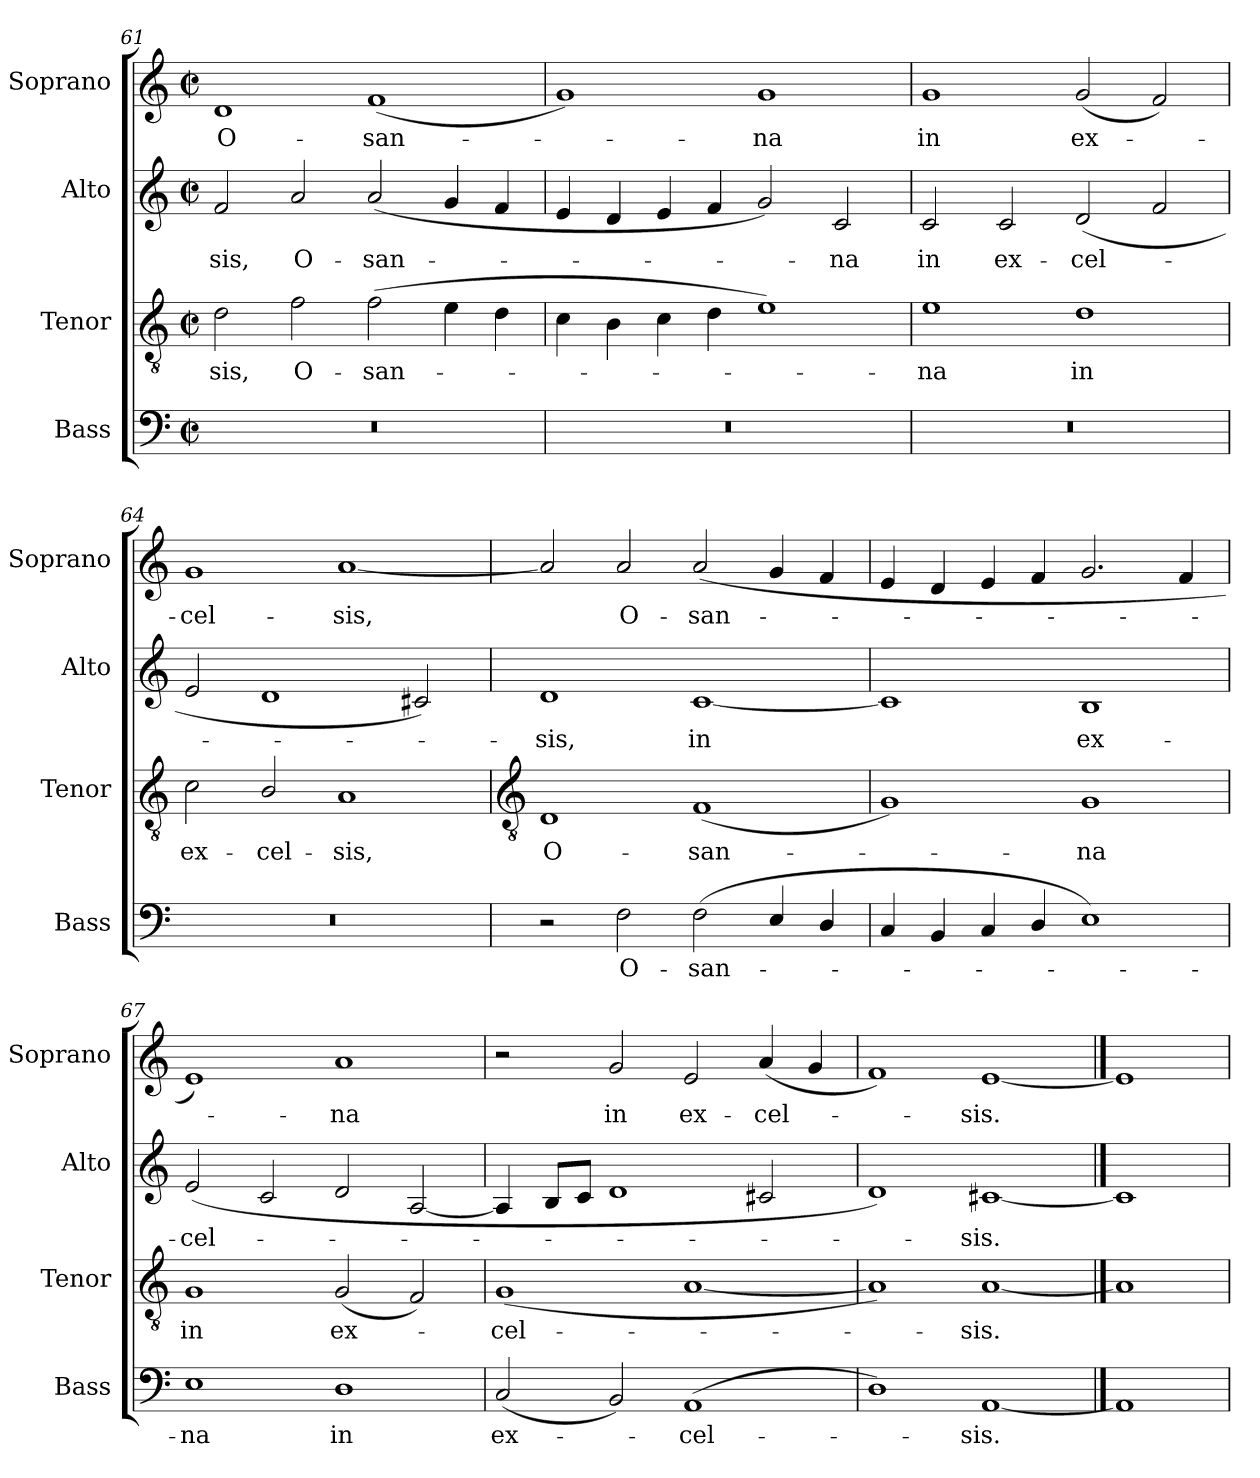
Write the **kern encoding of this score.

**kern	**text	**kern	**text	**kern	**text	**kern	**text
*part4	*part4	*part3	*part3	*part2	*part2	*part1	*part1
*staff4	*staff4	*staff3	*staff3	*staff2	*staff2	*staff1	*staff1
*I"Bass	*	*I"Tenor	*	*I"Alto	*	*I"Soprano	*
*I'Bass	*	*I'Tenor	*	*I'Alto	*	*I'Soprano	*
*clefF4	*	*clefGv2	*	*clefG2	*	*clefG2	*
*k[]	*	*k[]	*	*k[]	*	*k[]	*
*C:	*	*C:	*	*C:	*	*C:	*
*M4/2	*	*M4/2	*	*M4/2	*	*M4/2	*
*met(c|)	*	*met(c|)	*	*met(c|)	*	*met(c|)	*
=61	=61	=61	=61	=61	=61	=61	=61
!	!	!	!LO:LY:b	!	!LO:LY:b	!	!LO:LY:b
0r	.	2d	sis,	2f	sis,	1d	O-
!	!	!	!LO:LY:b	!	!LO:LY:b	!	!
.	.	2f	O-	2a	O-	.	.
!	!	!	!LO:LY:b	!	!LO:LY:b	!	!LO:LY:b
.	.	(>2f	-san-	(<2a	-san-	(<1f	-san-
.	.	4e	.	4g	.	.	.
.	.	4d	.	4f	.	.	.
=62	=62	=62	=62	=62	=62	=62	=62
0r	.	4c	.	4e	.	1g)	.
.	.	4B	.	4d	.	.	.
.	.	4c	.	4e	.	.	.
.	.	4d	.	4f	.	.	.
!	!	!	!	!	!	!	!LO:LY:b
.	.	1e)	.	2g)	.	1g	na
!	!	!	!	!	!LO:LY:b	!	!
.	.	.	.	2c	na	.	.
=63	=63	=63	=63	=63	=63	=63	=63
!	!	!	!LO:LY:b	!	!LO:LY:b	!	!LO:LY:b
0r	.	1e	na	2c	in	1g	in
!	!	!	!	!	!LO:LY:b	!	!
.	.	.	.	2c	ex-	.	.
!	!	!	!LO:LY:b	!	!LO:LY:b	!	!LO:LY:b
.	.	1d	in	(<2d	-cel-	(<2g	ex-
.	.	.	.	2f	.	2f)	.
=64	=64	=64	=64	=64	=64	=64	=64
!	!	!	!LO:LY:b	!	!	!	!LO:LY:b
0r	.	2c	ex-	2e	.	1g	cel-
!	!	!	!LO:LY:b	!	!	!	!
.	.	2B/	-cel-	1d	.	.	.
!	!	!	!LO:LY:b	!	!	!	!LO:LY:b
.	.	1A	-sis,	.	.	[1a	-sis,
.	.	.	.	2c#X)	.	.	.
!!LO:LB:g=z
=65	=65	=65	=65	=65	=65	=65	=65
*	*	*clefGv2	*	*	*	*	*
!	!	!	!LO:LY:b	!	!LO:LY:b	!	!
2r	.	1D	O-	1d	sis,	2a]	.
!	!LO:LY:b	!	!	!	!	!	!LO:LY:b
2F	O-	.	.	.	.	2a	O-
!	!LO:LY:b	!	!LO:LY:b	!	!LO:LY:b	!	!LO:LY:b
(<2F	-san-	(<1F	-san-	[1c	in	(<2a	-san-
4E/	.	.	.	.	.	4g	.
4D/	.	.	.	.	.	4f	.
=66	=66	=66	=66	=66	=66	=66	=66
4C	.	1G)	.	1c]	.	4e	.
4BB	.	.	.	.	.	4d	.
4C	.	.	.	.	.	4e	.
4D/	.	.	.	.	.	4f	.
!	!	!	!LO:LY:b	!	!LO:LY:b	!	!
1E/)	.	1G	na	1B	ex-	2.g	.
.	.	.	.	.	.	4f	.
=67	=67	=67	=67	=67	=67	=67	=67
!	!LO:LY:b	!	!LO:LY:b	!	!LO:LY:b	!	!
1E	na	1G	in	(<2e	-cel-	1e)	.
.	.	.	.	2c	.	.	.
!	!LO:LY:b	!	!LO:LY:b	!	!	!	!LO:LY:b
1D	in	(<2G	ex-	2d	.	1a	na
.	.	2F)	.	[2A	.	.	.
=68	=68	=68	=68	=68	=68	=68	=68
!	!LO:LY:b	!	!LO:LY:b	!	!	!	!
(<2C	ex-	(<1G	cel-	4A]	.	2r	.
.	.	.	.	8BL	.	.	.
.	.	.	.	8cJ	.	.	.
!	!	!	!	!	!	!	!LO:LY:b
2BB)	.	.	.	1d	.	2g	in
!	!LO:LY:b	!	!	!	!	!	!LO:LY:b
(<1AA	cel-	[1A	.	.	.	2e	ex-
!	!	!	!	!	!	!	!LO:LY:b
.	.	.	.	2c#X	.	(<4a	-cel-
.	.	.	.	.	.	4g	.
=69	=69	=69	=69	=69	=69	=69	=69
1D)	.	1A])	.	1d)	.	1f)	.
!	!LO:LY:b	!	!LO:LY:b	!	!LO:LY:b	!	!LO:LY:b
[1AA	sis.	[1A	sis.	[1c#X	sis.	[1e	sis.
==70	==70	==70	==70	==70	==70	==70	==70
1AA]	.	1A]	.	1c#]	.	1e]	.
=	=	=	=	=	=	=	=
*-	*-	*-	*-	*-	*-	*-	*-
